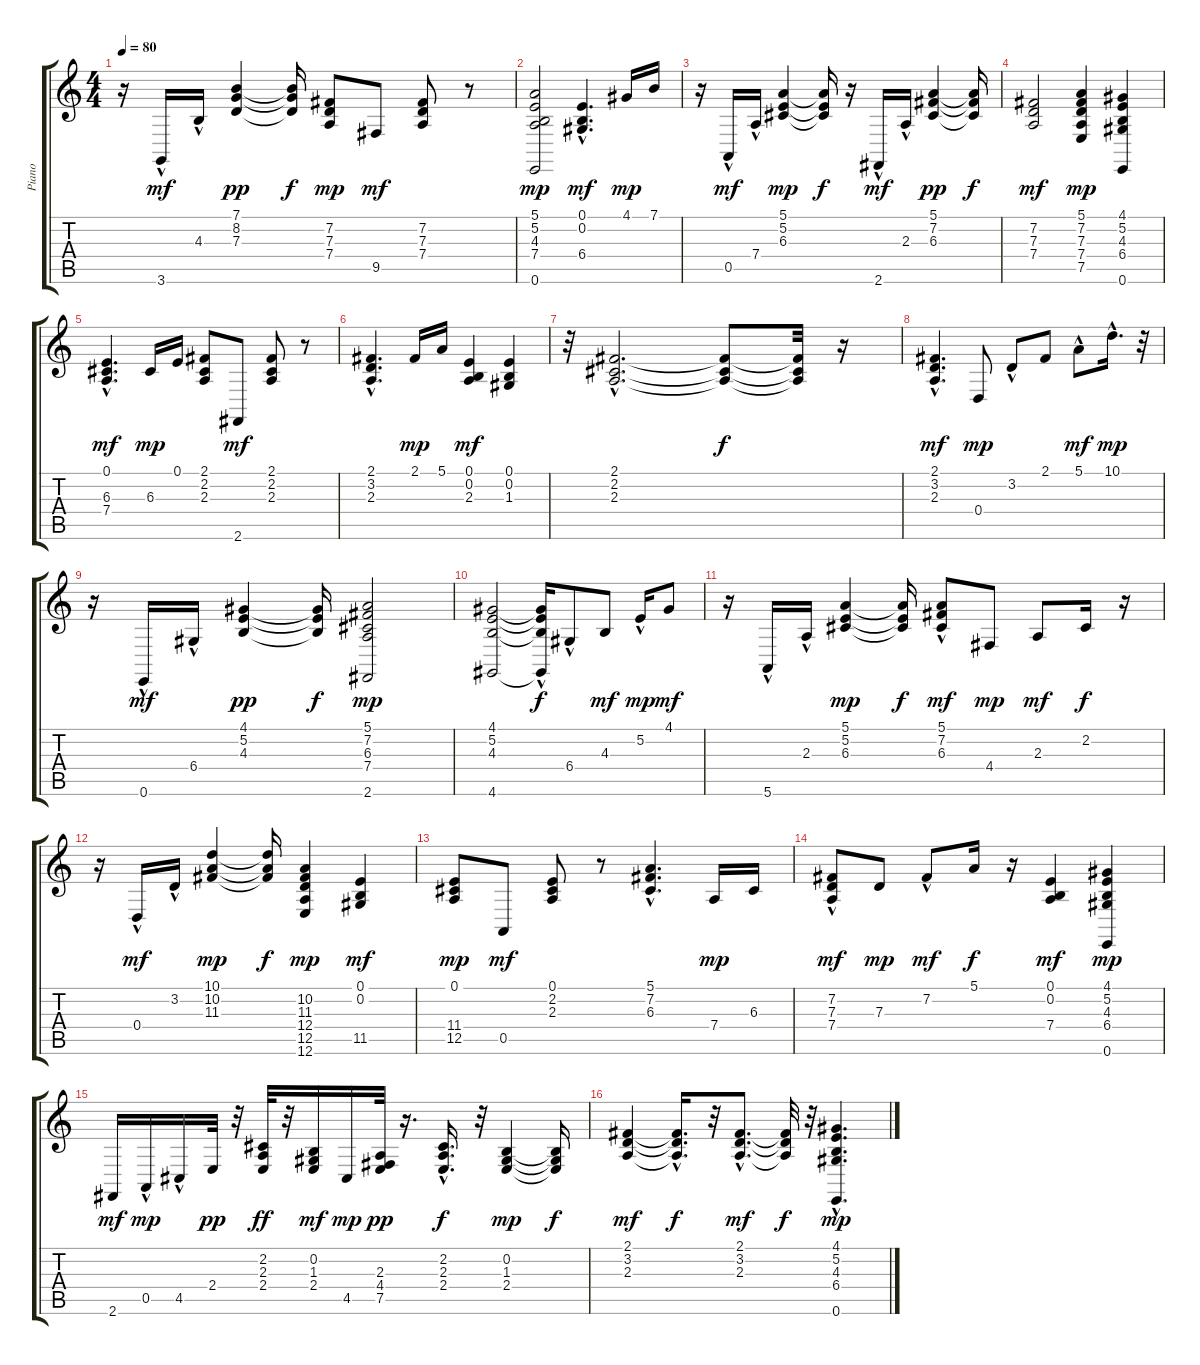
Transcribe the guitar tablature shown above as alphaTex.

\track ("Piano  " "Piano  ") {instrument acousticgrandpiano}
\staff {score tabs}
\tuning (E4 B3 G3 D3 A2 E2) {hide}
\ts (4 4)
\tempo 80
\clef g2
\ks c
r.16{dy f} 3.6{hac}.16{dy mf} 4.3{hac}.16 (7.1 8.2 7.3).4{dy pp} (7.1{t} 8.2{t} 7.3{t}).16{dy f} (7.2 7.3 7.4).8{dy mp} 9.5.8{dy mf} (7.2 7.3 7.4).8 r.8 |
(5.1 5.2 4.3 7.4 0.6).2{dy mp} (0.1{hac} 0.2{hac} 6.4{hac}).4{d dy mf} 4.1.16{dy mp} 7.1.16 |
r.16 0.5{hac}.16{dy mf} 7.4{hac}.16 (5.1 5.2 6.3).4{dy mp} (5.1{t} 5.2{t} 6.3{t}).16{dy f} r.16 2.6{hac}.16{dy mf} 2.3{hac}.16 (5.1 7.2 6.3).4{dy pp} (5.1{t} 7.2{t} 6.3{t}).16{dy f} |
(7.2 7.3 7.4).2{dy mf} (5.1 7.2 7.3 7.4 7.5).4{dy mp} (4.1 5.2 4.3 6.4 0.6).4 |
(0.1{hac} 6.3{hac} 7.4{hac}).4{d dy mf} 6.3.16{dy mp} 0.1.16 (2.1 2.2 2.3).8 2.6.8{dy mf} (2.1 2.2 2.3).8 r.8 |
(2.1{hac} 3.2{hac} 2.3{hac}).4{d} 2.1.16{dy mp} 5.1.16 (0.1 0.2 2.3).4{dy mf} (0.1 0.2 1.3).4 |
r.32 (2.1{hac} 2.2{hac} 2.3{hac}).2{d} (2.1{t} 2.2{t} 2.3{t}).8{dy f} (2.1{t} 2.2{t} 2.3{t}).32 r.16 |
(2.1{hac} 3.2{hac} 2.3{hac}).4{d dy mf} 0.4.8{dy mp} 3.2{hac}.8 2.1.8 5.1{hac}.8{dy mf} 10.1{hac}.16{d dy mp} r.32 |
r.16 0.6{hac}.16{dy mf} 6.4{hac}.16 (4.1 5.2 4.3).4{dy pp} (4.1{t} 5.2{t} 4.3{t}).16{dy f} (5.1 7.2 6.3 7.4 2.6).2{dy mp} |
(4.1 5.2 4.3 4.6).2 (4.1{hac t} 5.2{hac t} 4.3{t} 4.6{t}).16{dy f} 6.4{hac}.8 4.3.8{dy mf} 5.2{hac}.16{dy mp} 4.1.8{dy mf} |
r.16 5.6{hac}.16 2.3{hac}.16 (5.1 5.2 6.3).4{dy mp} (5.1{t} 5.2{t} 6.3{t}).16{dy f} (5.1{hac} 7.2{hac} 6.3).8{dy mf} 4.4.8{dy mp} 2.3.8{dy mf} 2.2.16{dy f} r.16 |
r.16 0.4{hac}.16{dy mf} 3.2{hac}.16 (10.1 10.2 11.3).4{dy mp} (10.1{t} 10.2{t} 11.3{t}).16{dy f} (10.2 11.3 12.4 12.5 12.6).4{dy mp} (0.1 0.2 11.5).4{dy mf} |
(0.1 11.4 12.5).8{dy mp} 0.5.8{dy mf} (0.1 2.2 2.3).8 r.8 (5.1{hac} 7.2{hac} 6.3{hac}).4{d} 7.4.16{dy mp} 6.3.16 |
(7.2 7.3 7.4{hac}).8{dy mf} 7.3.8{dy mp} 7.2{hac}.8{dy mf} 5.1.16{dy f} r.16 (0.1 0.2 7.4).4{dy mf} (4.1 5.2 4.3 6.4 0.6).4{dy mp} |
2.6.16{dy mf} 0.5{hac}.16{dy mp} 4.5{hac}.16 2.4.32{dy pp} r.32 (2.2 2.3 2.4).32{dy ff} r.32 (0.2 1.3 2.4).16{dy mf} 4.5.16{dy mp} (2.3 4.4 7.5).32{dy pp} r.16{d} (2.2 2.3 2.4{hac}).16{d dy f} r.32 (0.2 1.3 2.4).4{dy mp} (0.2{t} 1.3{t} 2.4{t}).16{dy f} |
(2.1 3.2 2.3).4{dy mf} (2.1{t} 3.2{hac t} 2.3{hac t}).16{d dy f} r.32 (2.1{hac} 3.2{hac} 2.3{hac}).8{d dy mf} (2.1{t} 3.2{t} 2.3{t}).32{dy f} r.32 (4.1{hac} 5.2{hac} 4.3{hac} 6.4{hac} 0.6{hac}).4{d dy mp}
